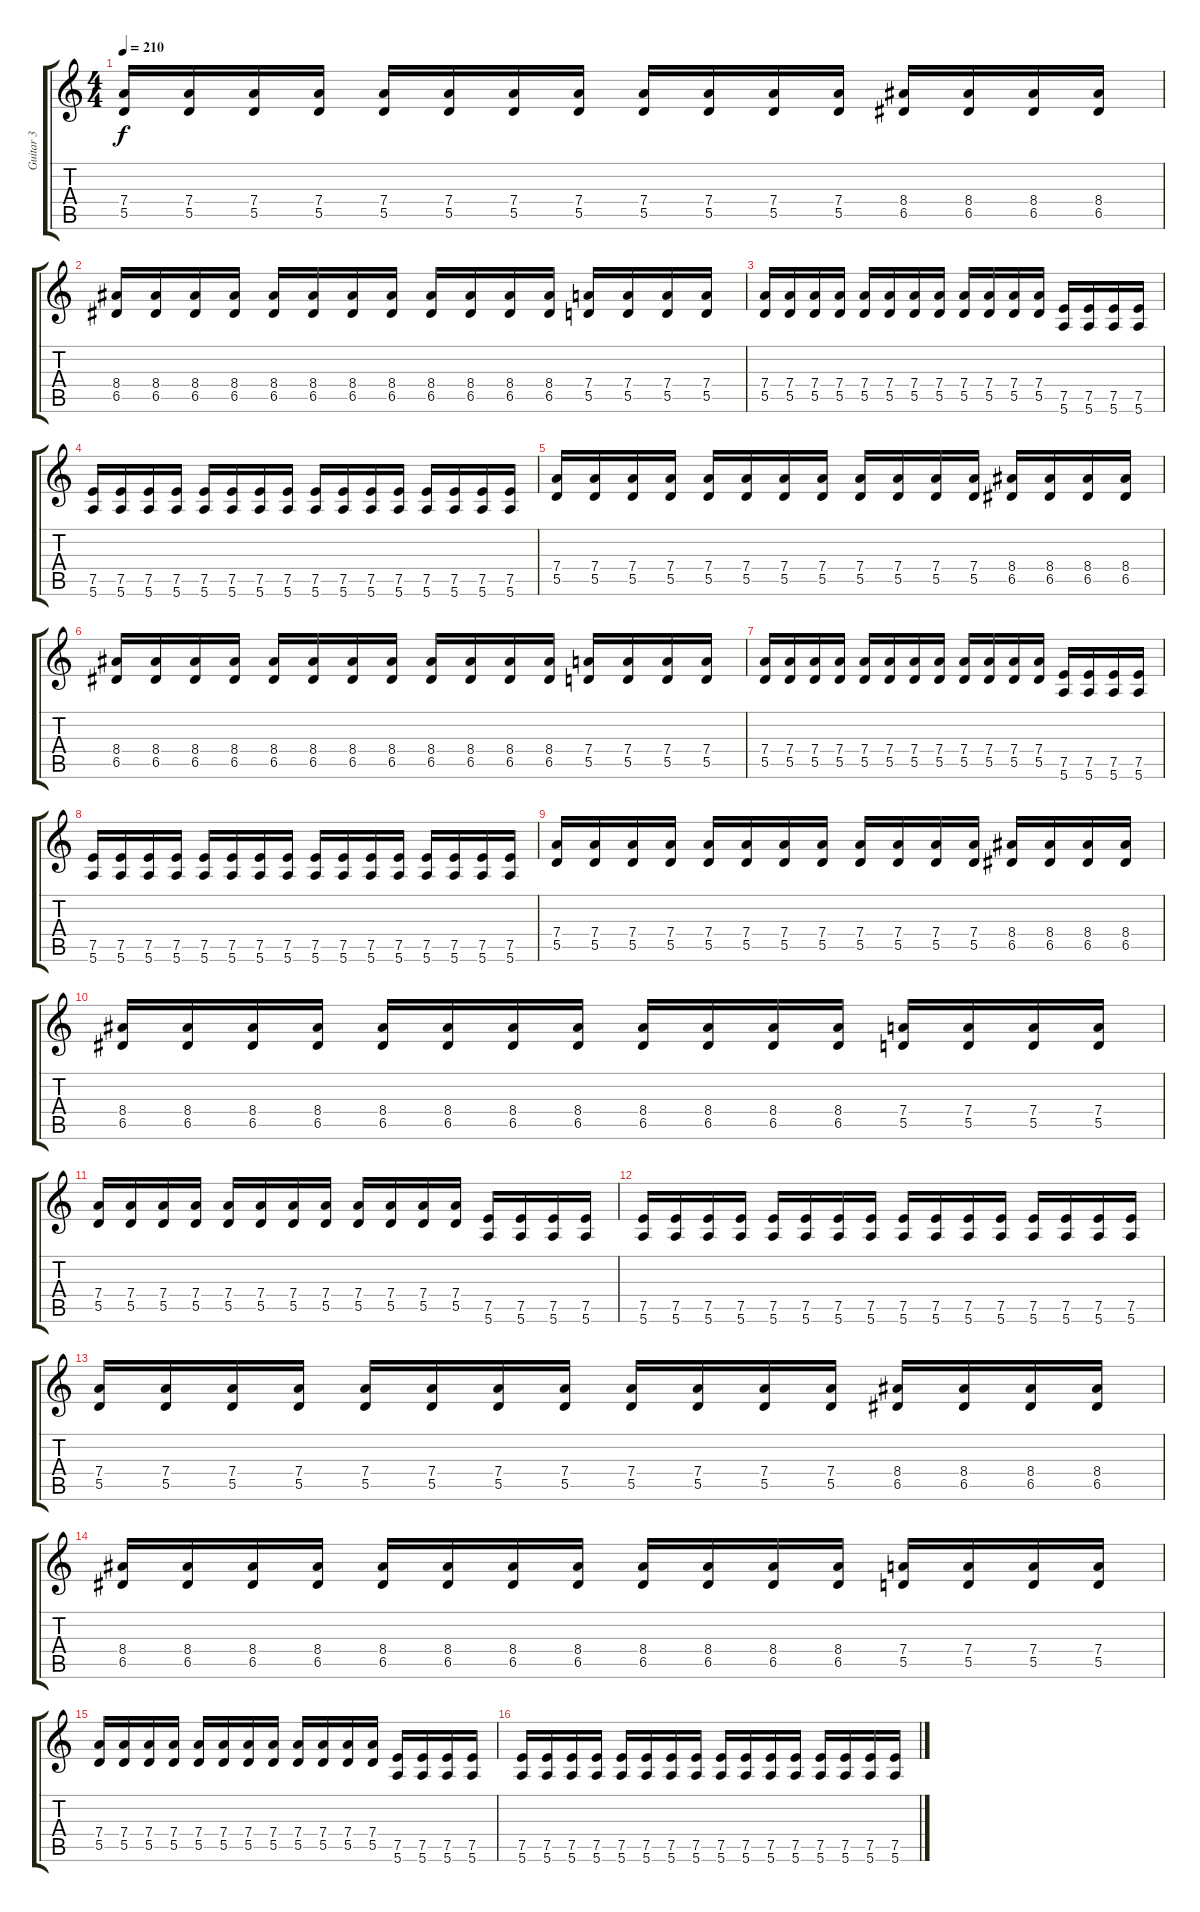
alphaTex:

\track ("Guitar 3" "Guitar 3") {instrument distortionguitar}
\staff {score tabs}
\tuning (E4 B3 G3 D3 A2 E2) {hide}
\ts (4 4)
\tempo 210
\clef g2
\ks c
(7.4 5.5).16{dy f} (7.4 5.5).16 (7.4 5.5).16 (7.4 5.5).16 (7.4 5.5).16 (7.4 5.5).16 (7.4 5.5).16 (7.4 5.5).16 (7.4 5.5).16 (7.4 5.5).16 (7.4 5.5).16 (7.4 5.5).16 (8.4 6.5).16 (8.4 6.5).16 (8.4 6.5).16 (8.4 6.5).16 |
(8.4 6.5).16 (8.4 6.5).16 (8.4 6.5).16 (8.4 6.5).16 (8.4 6.5).16 (8.4 6.5).16 (8.4 6.5).16 (8.4 6.5).16 (8.4 6.5).16 (8.4 6.5).16 (8.4 6.5).16 (8.4 6.5).16 (7.4 5.5).16 (7.4 5.5).16 (7.4 5.5).16 (7.4 5.5).16 |
(7.4 5.5).16 (7.4 5.5).16 (7.4 5.5).16 (7.4 5.5).16 (7.4 5.5).16 (7.4 5.5).16 (7.4 5.5).16 (7.4 5.5).16 (7.4 5.5).16 (7.4 5.5).16 (7.4 5.5).16 (7.4 5.5).16 (7.5 5.6).16 (7.5 5.6).16 (7.5 5.6).16 (7.5 5.6).16 |
(7.5 5.6).16 (7.5 5.6).16 (7.5 5.6).16 (7.5 5.6).16 (7.5 5.6).16 (7.5 5.6).16 (7.5 5.6).16 (7.5 5.6).16 (7.5 5.6).16 (7.5 5.6).16 (7.5 5.6).16 (7.5 5.6).16 (7.5 5.6).16 (7.5 5.6).16 (7.5 5.6).16 (7.5 5.6).16 |
(7.4 5.5).16 (7.4 5.5).16 (7.4 5.5).16 (7.4 5.5).16 (7.4 5.5).16 (7.4 5.5).16 (7.4 5.5).16 (7.4 5.5).16 (7.4 5.5).16 (7.4 5.5).16 (7.4 5.5).16 (7.4 5.5).16 (8.4 6.5).16 (8.4 6.5).16 (8.4 6.5).16 (8.4 6.5).16 |
(8.4 6.5).16 (8.4 6.5).16 (8.4 6.5).16 (8.4 6.5).16 (8.4 6.5).16 (8.4 6.5).16 (8.4 6.5).16 (8.4 6.5).16 (8.4 6.5).16 (8.4 6.5).16 (8.4 6.5).16 (8.4 6.5).16 (7.4 5.5).16 (7.4 5.5).16 (7.4 5.5).16 (7.4 5.5).16 |
(7.4 5.5).16 (7.4 5.5).16 (7.4 5.5).16 (7.4 5.5).16 (7.4 5.5).16 (7.4 5.5).16 (7.4 5.5).16 (7.4 5.5).16 (7.4 5.5).16 (7.4 5.5).16 (7.4 5.5).16 (7.4 5.5).16 (7.5 5.6).16 (7.5 5.6).16 (7.5 5.6).16 (7.5 5.6).16 |
(7.5 5.6).16 (7.5 5.6).16 (7.5 5.6).16 (7.5 5.6).16 (7.5 5.6).16 (7.5 5.6).16 (7.5 5.6).16 (7.5 5.6).16 (7.5 5.6).16 (7.5 5.6).16 (7.5 5.6).16 (7.5 5.6).16 (7.5 5.6).16 (7.5 5.6).16 (7.5 5.6).16 (7.5 5.6).16 |
(7.4 5.5).16 (7.4 5.5).16 (7.4 5.5).16 (7.4 5.5).16 (7.4 5.5).16 (7.4 5.5).16 (7.4 5.5).16 (7.4 5.5).16 (7.4 5.5).16 (7.4 5.5).16 (7.4 5.5).16 (7.4 5.5).16 (8.4 6.5).16 (8.4 6.5).16 (8.4 6.5).16 (8.4 6.5).16 |
(8.4 6.5).16 (8.4 6.5).16 (8.4 6.5).16 (8.4 6.5).16 (8.4 6.5).16 (8.4 6.5).16 (8.4 6.5).16 (8.4 6.5).16 (8.4 6.5).16 (8.4 6.5).16 (8.4 6.5).16 (8.4 6.5).16 (7.4 5.5).16 (7.4 5.5).16 (7.4 5.5).16 (7.4 5.5).16 |
(7.4 5.5).16 (7.4 5.5).16 (7.4 5.5).16 (7.4 5.5).16 (7.4 5.5).16 (7.4 5.5).16 (7.4 5.5).16 (7.4 5.5).16 (7.4 5.5).16 (7.4 5.5).16 (7.4 5.5).16 (7.4 5.5).16 (7.5 5.6).16 (7.5 5.6).16 (7.5 5.6).16 (7.5 5.6).16 |
(7.5 5.6).16 (7.5 5.6).16 (7.5 5.6).16 (7.5 5.6).16 (7.5 5.6).16 (7.5 5.6).16 (7.5 5.6).16 (7.5 5.6).16 (7.5 5.6).16 (7.5 5.6).16 (7.5 5.6).16 (7.5 5.6).16 (7.5 5.6).16 (7.5 5.6).16 (7.5 5.6).16 (7.5 5.6).16 |
(7.4 5.5).16 (7.4 5.5).16 (7.4 5.5).16 (7.4 5.5).16 (7.4 5.5).16 (7.4 5.5).16 (7.4 5.5).16 (7.4 5.5).16 (7.4 5.5).16 (7.4 5.5).16 (7.4 5.5).16 (7.4 5.5).16 (8.4 6.5).16 (8.4 6.5).16 (8.4 6.5).16 (8.4 6.5).16 |
(8.4 6.5).16 (8.4 6.5).16 (8.4 6.5).16 (8.4 6.5).16 (8.4 6.5).16 (8.4 6.5).16 (8.4 6.5).16 (8.4 6.5).16 (8.4 6.5).16 (8.4 6.5).16 (8.4 6.5).16 (8.4 6.5).16 (7.4 5.5).16 (7.4 5.5).16 (7.4 5.5).16 (7.4 5.5).16 |
(7.4 5.5).16 (7.4 5.5).16 (7.4 5.5).16 (7.4 5.5).16 (7.4 5.5).16 (7.4 5.5).16 (7.4 5.5).16 (7.4 5.5).16 (7.4 5.5).16 (7.4 5.5).16 (7.4 5.5).16 (7.4 5.5).16 (7.5 5.6).16 (7.5 5.6).16 (7.5 5.6).16 (7.5 5.6).16 |
(7.5 5.6).16 (7.5 5.6).16 (7.5 5.6).16 (7.5 5.6).16 (7.5 5.6).16 (7.5 5.6).16 (7.5 5.6).16 (7.5 5.6).16 (7.5 5.6).16 (7.5 5.6).16 (7.5 5.6).16 (7.5 5.6).16 (7.5 5.6).16 (7.5 5.6).16 (7.5 5.6).16 (7.5 5.6).16
